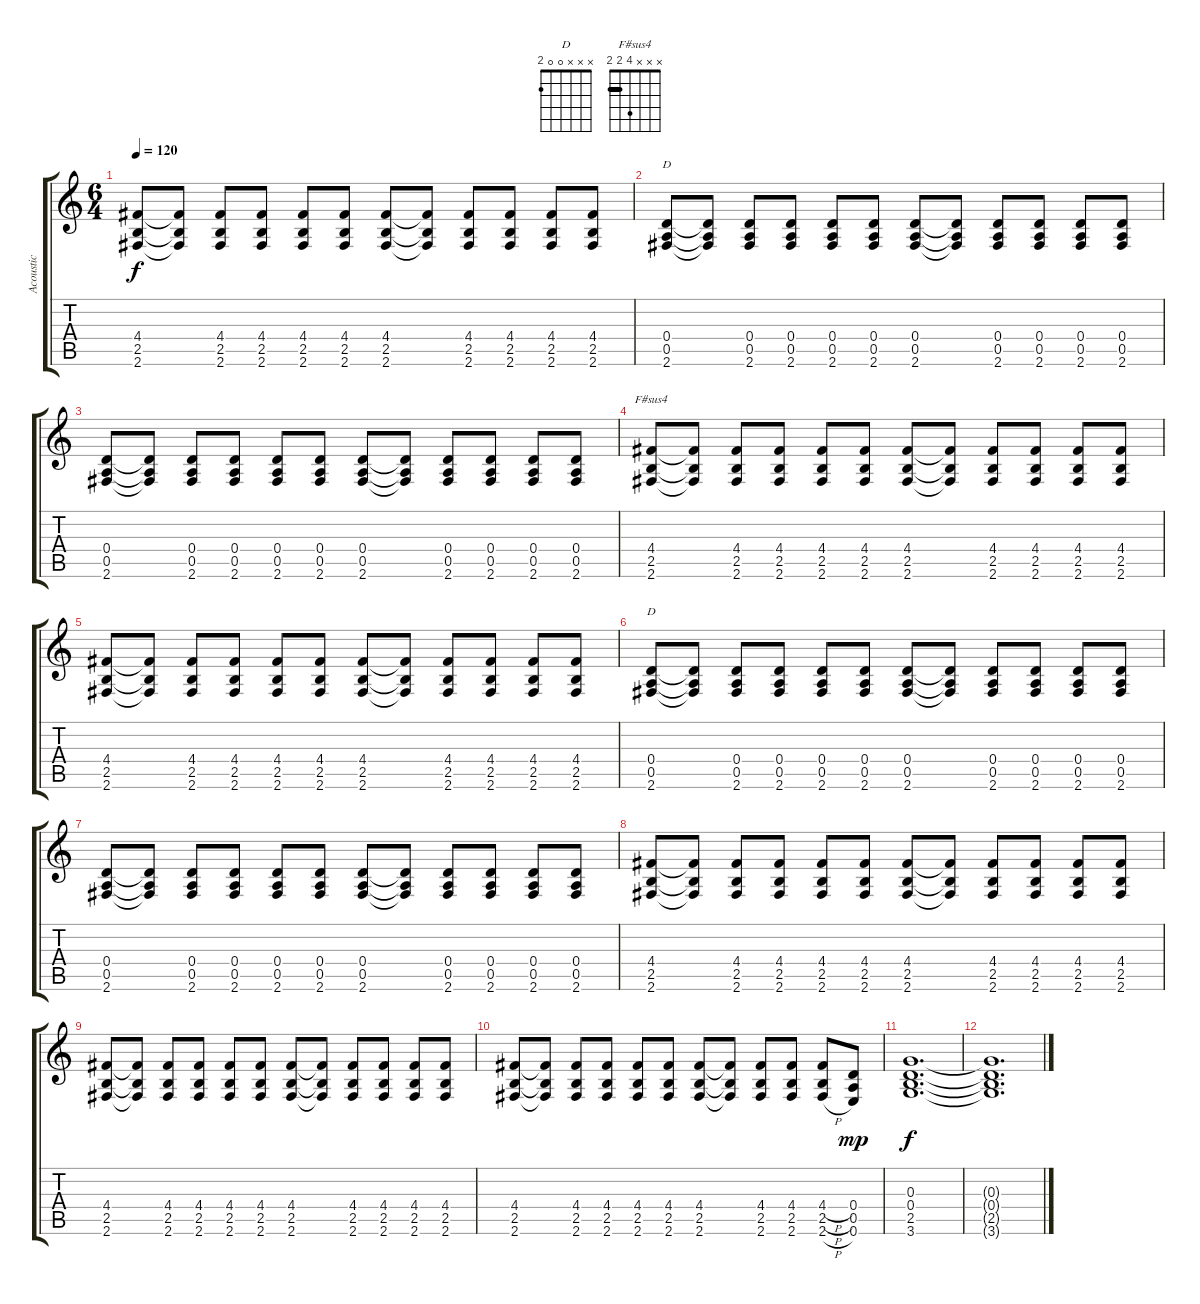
\track ("Acoustic" "Acoustic") {instrument acousticguitarsteel}
\staff {score tabs}
\tuning (E4 B3 G3 D3 A2 E2) {hide}
\chord ("D" 2 3 2 0 0 2) {barre 2}
\chord ("F#sus4" x x x 4 2 2) {barre 2}
\chord ("D" x x x 0 0 2)
\ts (6 4)
\tempo 120
\clef g2
\ks c
(4.4 2.5 2.6).8{dy f} (4.4{t} 2.5{t} 2.6{t}).8 (4.4 2.5 2.6).8 (4.4 2.5 2.6).8 (4.4 2.5 2.6).8 (4.4 2.5 2.6).8 (4.4 2.5 2.6).8 (4.4{t} 2.5{t} 2.6{t}).8 (4.4 2.5 2.6).8 (4.4 2.5 2.6).8 (4.4 2.5 2.6).8 (4.4 2.5 2.6).8 |
(0.4 0.5 2.6).8{ch "D"} (0.4{t} 0.5{t} 2.6{t}).8 (0.4 0.5 2.6).8 (0.4 0.5 2.6).8 (0.4 0.5 2.6).8 (0.4 0.5 2.6).8 (0.4 0.5 2.6).8 (0.4{t} 0.5{t} 2.6{t}).8 (0.4 0.5 2.6).8 (0.4 0.5 2.6).8 (0.4 0.5 2.6).8 (0.4 0.5 2.6).8 |
(0.4 0.5 2.6).8 (0.4{t} 0.5{t} 2.6{t}).8 (0.4 0.5 2.6).8 (0.4 0.5 2.6).8 (0.4 0.5 2.6).8 (0.4 0.5 2.6).8 (0.4 0.5 2.6).8 (0.4{t} 0.5{t} 2.6{t}).8 (0.4 0.5 2.6).8 (0.4 0.5 2.6).8 (0.4 0.5 2.6).8 (0.4 0.5 2.6).8 |
(4.4 2.5 2.6).8{ch "F#sus4"} (4.4{t} 2.5{t} 2.6{t}).8 (4.4 2.5 2.6).8 (4.4 2.5 2.6).8 (4.4 2.5 2.6).8 (4.4 2.5 2.6).8 (4.4 2.5 2.6).8 (4.4{t} 2.5{t} 2.6{t}).8 (4.4 2.5 2.6).8 (4.4 2.5 2.6).8 (4.4 2.5 2.6).8 (4.4 2.5 2.6).8 |
(4.4 2.5 2.6).8 (4.4{t} 2.5{t} 2.6{t}).8 (4.4 2.5 2.6).8 (4.4 2.5 2.6).8 (4.4 2.5 2.6).8 (4.4 2.5 2.6).8 (4.4 2.5 2.6).8 (4.4{t} 2.5{t} 2.6{t}).8 (4.4 2.5 2.6).8 (4.4 2.5 2.6).8 (4.4 2.5 2.6).8 (4.4 2.5 2.6).8 |
(0.4 0.5 2.6).8{ch "D"} (0.4{t} 0.5{t} 2.6{t}).8 (0.4 0.5 2.6).8 (0.4 0.5 2.6).8 (0.4 0.5 2.6).8 (0.4 0.5 2.6).8 (0.4 0.5 2.6).8 (0.4{t} 0.5{t} 2.6{t}).8 (0.4 0.5 2.6).8 (0.4 0.5 2.6).8 (0.4 0.5 2.6).8 (0.4 0.5 2.6).8 |
(0.4 0.5 2.6).8 (0.4{t} 0.5{t} 2.6{t}).8 (0.4 0.5 2.6).8 (0.4 0.5 2.6).8 (0.4 0.5 2.6).8 (0.4 0.5 2.6).8 (0.4 0.5 2.6).8 (0.4{t} 0.5{t} 2.6{t}).8 (0.4 0.5 2.6).8 (0.4 0.5 2.6).8 (0.4 0.5 2.6).8 (0.4 0.5 2.6).8 |
(4.4 2.5 2.6).8 (4.4{t} 2.5{t} 2.6{t}).8 (4.4 2.5 2.6).8 (4.4 2.5 2.6).8 (4.4 2.5 2.6).8 (4.4 2.5 2.6).8 (4.4 2.5 2.6).8 (4.4{t} 2.5{t} 2.6{t}).8 (4.4 2.5 2.6).8 (4.4 2.5 2.6).8 (4.4 2.5 2.6).8 (4.4 2.5 2.6).8 |
(4.4 2.5 2.6).8 (4.4{t} 2.5{t} 2.6{t}).8 (4.4 2.5 2.6).8 (4.4 2.5 2.6).8 (4.4 2.5 2.6).8 (4.4 2.5 2.6).8 (4.4 2.5 2.6).8 (4.4{t} 2.5{t} 2.6{t}).8 (4.4 2.5 2.6).8 (4.4 2.5 2.6).8 (4.4 2.5 2.6).8 (4.4 2.5 2.6).8 |
(4.4 2.5 2.6).8 (4.4{t} 2.5{t} 2.6{t}).8 (4.4 2.5 2.6).8 (4.4 2.5 2.6).8 (4.4 2.5 2.6).8 (4.4 2.5 2.6).8 (4.4 2.5 2.6).8 (4.4{t} 2.5{t} 2.6{t}).8 (4.4 2.5 2.6).8 (4.4 2.5 2.6).8 (4.4{h} 2.5{h} 2.6{h}).8 (0.4 0.5 0.6).8{dy mp} |
(0.3 0.4 2.5 3.6).1{d dy f} |
(0.3{t} 0.4{t} 2.5{t} 3.6{t}).1{d}
